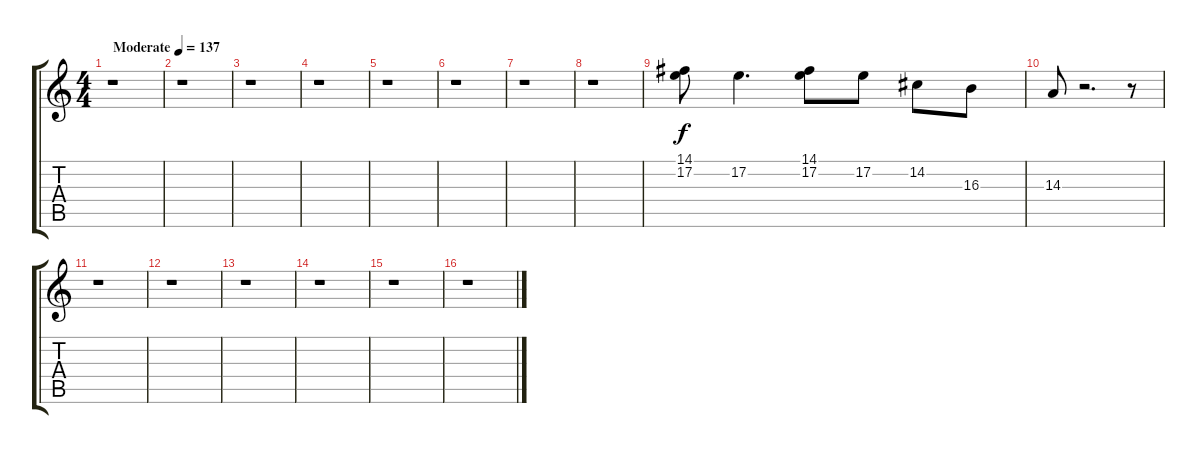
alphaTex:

\track "" {instrument brightacousticpiano}
\staff {score tabs}
\tuning (E4 B3 G3 D3 A2 E2) {hide}
\ts (4 4)
\tempo (137 "Moderate")
\clef g2
\ks c
r.1{dy f instrument brightacousticpiano} |
r.1 |
r.1 |
r.1 |
r.1 |
r.1 |
r.1 |
r.1 |
(14.1 17.2).8 17.2.4{d} (14.1 17.2).8 17.2.8 14.2.8 16.3.8 |
14.3.8 r.2{d} r.8 |
r.1 |
r.1 |
r.1 |
r.1 |
r.1 |
r.1
